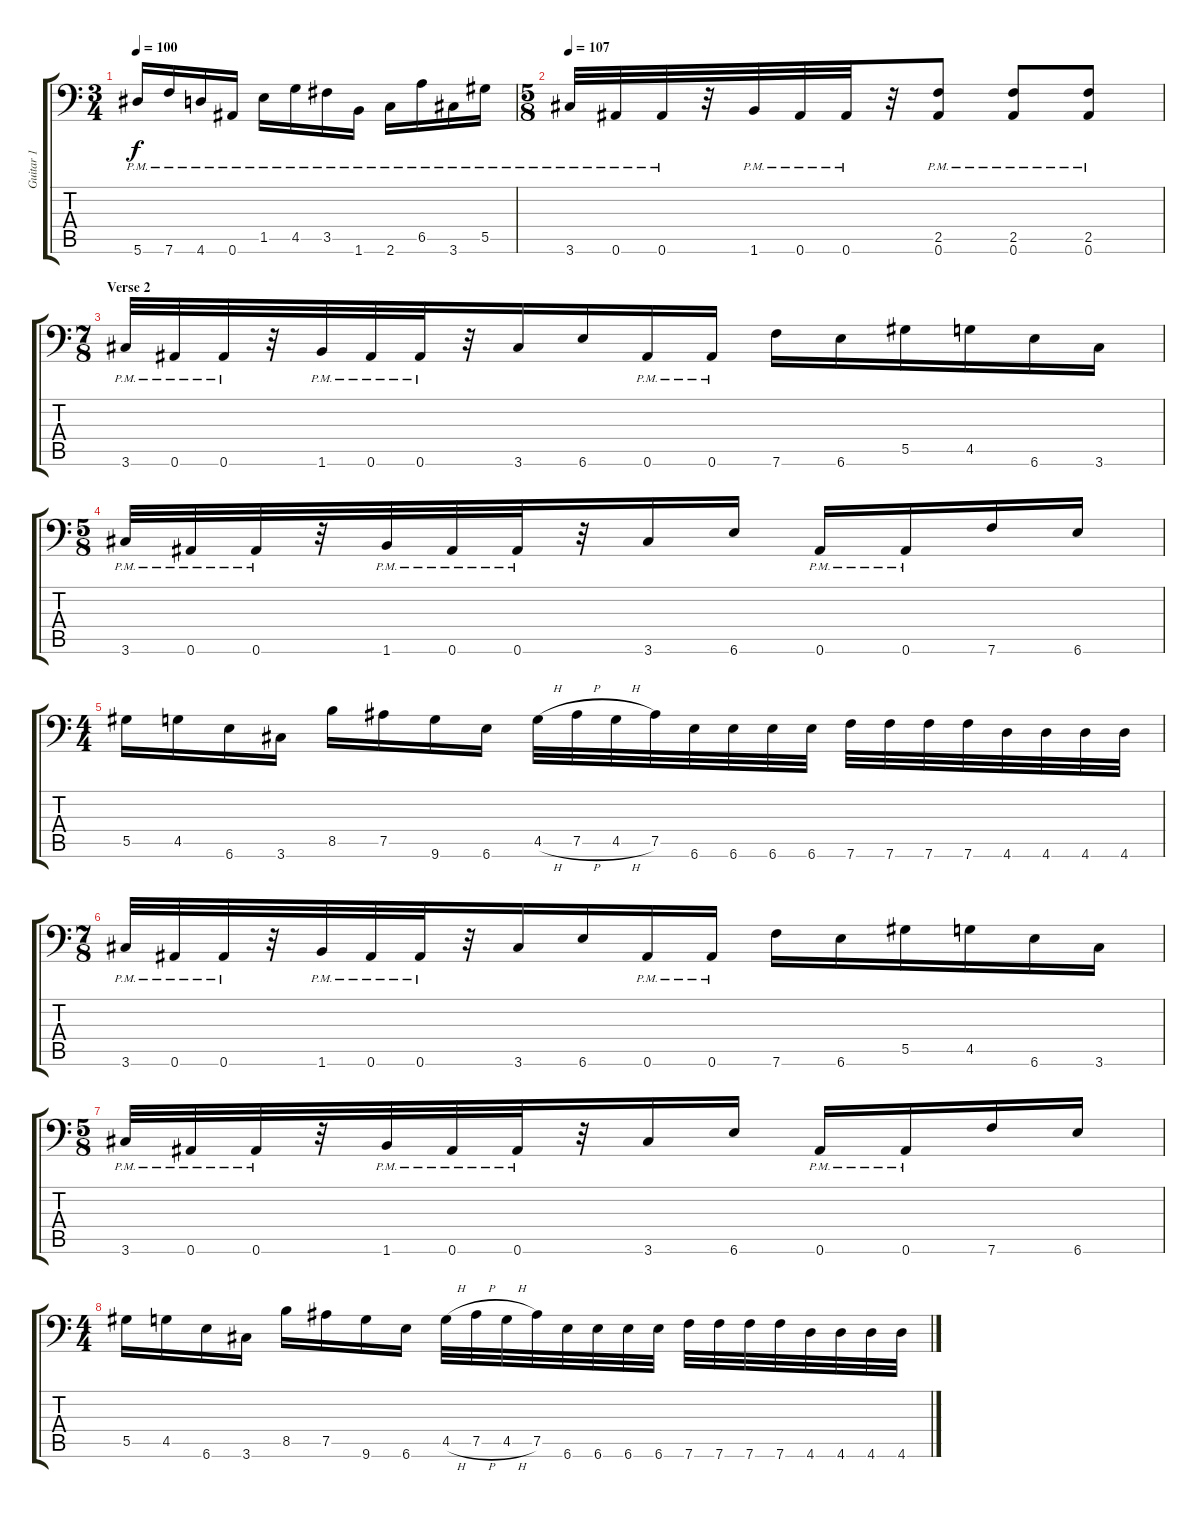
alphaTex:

\track ("Guitar 1" "Guitar 1") {instrument distortionguitar}
\staff {score tabs}
\tuning (Bb3 F3 Db3 Ab2 Eb2 Bb1) {hide}
\ts (3 4)
\tempo 100
\clef f4
\ks c
5.6{pm}.16{dy f} 7.6{pm}.16 4.6{pm}.16 0.6{pm}.16 1.5{pm}.16 4.5{pm}.16 3.5{pm}.16 1.6{pm}.16 2.6{pm}.16 6.5{pm}.16 3.6{pm}.16 5.5{pm}.16 |
\ts (5 8)
\tempo 107
3.6{pm}.32 0.6{pm}.32 0.6{pm}.32 r.32 1.6{pm}.32 0.6{pm}.32 0.6{pm}.32 r.32 (2.5{pm} 0.6{pm}).8 (2.5{pm} 0.6{pm}).8 (2.5{pm} 0.6{pm}).8 |
\ts (7 8)
\section ("" "Verse 2")
3.6{pm}.32 0.6{pm}.32 0.6{pm}.32 r.32 1.6{pm}.32 0.6{pm}.32 0.6{pm}.32 r.32 3.6.16 6.6.16 0.6{pm}.16 0.6{pm}.16 7.6.16 6.6.16 5.5.16 4.5.16 6.6.16 3.6.16 |
\ts (5 8)
3.6{pm}.32 0.6{pm}.32 0.6{pm}.32 r.32 1.6{pm}.32 0.6{pm}.32 0.6{pm}.32 r.32 3.6.16 6.6.16 0.6{pm}.16 0.6{pm}.16 7.6.16 6.6.16 |
\ts (4 4)
5.5.16 4.5.16 6.6.16 3.6.16 8.5.16 7.5.16 9.6.16 6.6.16 4.5{h}.32 7.5{h}.32 4.5{h}.32 7.5.32 6.6.32 6.6.32 6.6.32 6.6.32 7.6.32 7.6.32 7.6.32 7.6.32 4.6.32 4.6.32 4.6.32 4.6.32 |
\ts (7 8)
3.6{pm}.32 0.6{pm}.32 0.6{pm}.32 r.32 1.6{pm}.32 0.6{pm}.32 0.6{pm}.32 r.32 3.6.16 6.6.16 0.6{pm}.16 0.6{pm}.16 7.6.16 6.6.16 5.5.16 4.5.16 6.6.16 3.6.16 |
\ts (5 8)
3.6{pm}.32 0.6{pm}.32 0.6{pm}.32 r.32 1.6{pm}.32 0.6{pm}.32 0.6{pm}.32 r.32 3.6.16 6.6.16 0.6{pm}.16 0.6{pm}.16 7.6.16 6.6.16 |
\ts (4 4)
5.5.16 4.5.16 6.6.16 3.6.16 8.5.16 7.5.16 9.6.16 6.6.16 4.5{h}.32 7.5{h}.32 4.5{h}.32 7.5.32 6.6.32 6.6.32 6.6.32 6.6.32 7.6.32 7.6.32 7.6.32 7.6.32 4.6.32 4.6.32 4.6.32 4.6.32
